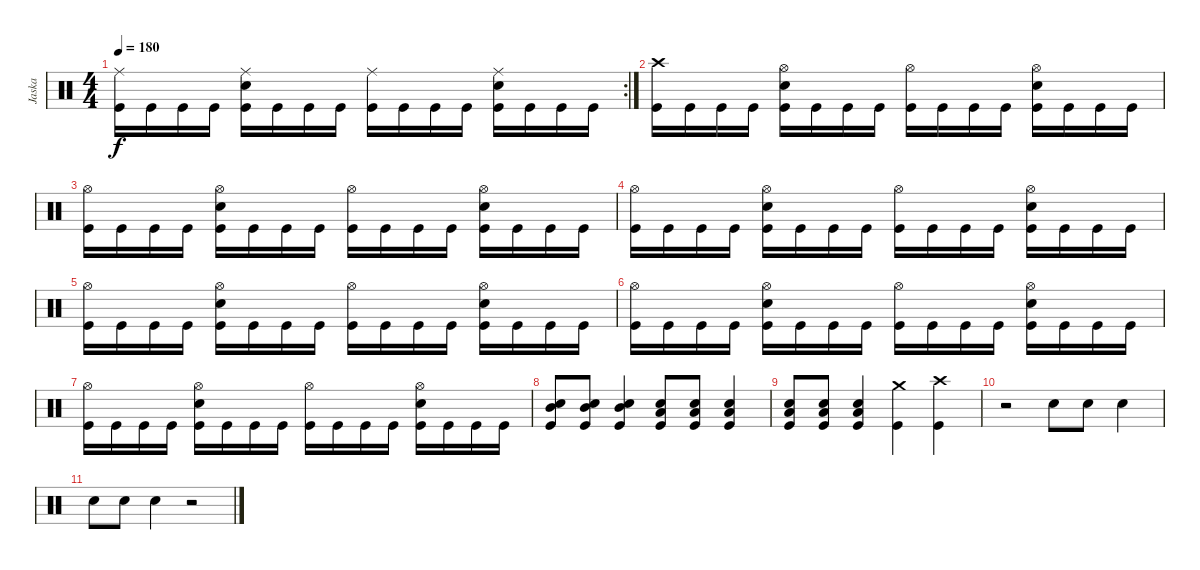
\track ("Jaska" "Jaska") {instrument percussion}
\staff {score}
\articulation defaults
\rc 2
\ts (4 4)
\tempo 180
\clef neutral
\ks c
("Ride (middle)" "Kick (hit)").16{dy f} "Kick (hit)".16 "Kick (hit)".16 "Kick (hit)".16 ("Ride (middle)" "Electric Snare (hit)" "Kick (hit)").16 "Kick (hit)".16 "Kick (hit)".16 "Kick (hit)".16 ("Ride (middle)" "Kick (hit)").16 "Kick (hit)".16 "Kick (hit)".16 "Kick (hit)".16 ("Ride (middle)" "Electric Snare (hit)" "Kick (hit)").16 "Kick (hit)".16 "Kick (hit)".16 "Kick (hit)".16 |
("Crash high (hit)" "Kick (hit)").16 "Kick (hit)".16 "Kick (hit)".16 "Kick (hit)".16 ("Hi-Hat (open)" "Electric Snare (hit)" "Kick (hit)").16 "Kick (hit)".16 "Kick (hit)".16 "Kick (hit)".16 ("Hi-Hat (open)" "Kick (hit)").16 "Kick (hit)".16 "Kick (hit)".16 "Kick (hit)".16 ("Hi-Hat (open)" "Electric Snare (hit)" "Kick (hit)").16 "Kick (hit)".16 "Kick (hit)".16 "Kick (hit)".16 |
("Hi-Hat (open)" "Kick (hit)").16 "Kick (hit)".16 "Kick (hit)".16 "Kick (hit)".16 ("Hi-Hat (open)" "Electric Snare (hit)" "Kick (hit)").16 "Kick (hit)".16 "Kick (hit)".16 "Kick (hit)".16 ("Hi-Hat (open)" "Kick (hit)").16 "Kick (hit)".16 "Kick (hit)".16 "Kick (hit)".16 ("Hi-Hat (open)" "Electric Snare (hit)" "Kick (hit)").16 "Kick (hit)".16 "Kick (hit)".16 "Kick (hit)".16 |
("Hi-Hat (open)" "Kick (hit)").16 "Kick (hit)".16 "Kick (hit)".16 "Kick (hit)".16 ("Hi-Hat (open)" "Electric Snare (hit)" "Kick (hit)").16 "Kick (hit)".16 "Kick (hit)".16 "Kick (hit)".16 ("Hi-Hat (open)" "Kick (hit)").16 "Kick (hit)".16 "Kick (hit)".16 "Kick (hit)".16 ("Hi-Hat (open)" "Electric Snare (hit)" "Kick (hit)").16 "Kick (hit)".16 "Kick (hit)".16 "Kick (hit)".16 |
("Hi-Hat (open)" "Kick (hit)").16 "Kick (hit)".16 "Kick (hit)".16 "Kick (hit)".16 ("Hi-Hat (open)" "Electric Snare (hit)" "Kick (hit)").16 "Kick (hit)".16 "Kick (hit)".16 "Kick (hit)".16 ("Hi-Hat (open)" "Kick (hit)").16 "Kick (hit)".16 "Kick (hit)".16 "Kick (hit)".16 ("Hi-Hat (open)" "Electric Snare (hit)" "Kick (hit)").16 "Kick (hit)".16 "Kick (hit)".16 "Kick (hit)".16 |
("Hi-Hat (open)" "Kick (hit)").16 "Kick (hit)".16 "Kick (hit)".16 "Kick (hit)".16 ("Hi-Hat (open)" "Electric Snare (hit)" "Kick (hit)").16 "Kick (hit)".16 "Kick (hit)".16 "Kick (hit)".16 ("Hi-Hat (open)" "Kick (hit)").16 "Kick (hit)".16 "Kick (hit)".16 "Kick (hit)".16 ("Hi-Hat (open)" "Electric Snare (hit)" "Kick (hit)").16 "Kick (hit)".16 "Kick (hit)".16 "Kick (hit)".16 |
("Hi-Hat (open)" "Kick (hit)").16 "Kick (hit)".16 "Kick (hit)".16 "Kick (hit)".16 ("Hi-Hat (open)" "Electric Snare (hit)" "Kick (hit)").16 "Kick (hit)".16 "Kick (hit)".16 "Kick (hit)".16 ("Hi-Hat (open)" "Kick (hit)").16 "Kick (hit)".16 "Kick (hit)".16 "Kick (hit)".16 ("Hi-Hat (open)" "Electric Snare (hit)" "Kick (hit)").16 "Kick (hit)".16 "Kick (hit)".16 "Kick (hit)".16 |
("Electric Snare (hit)" "Mid Tom (hit)" "Kick (hit)").8 ("Electric Snare (hit)" "Mid Tom (hit)" "Kick (hit)").8 ("Electric Snare (hit)" "Mid Tom (hit)" "Kick (hit)").4 ("Electric Snare (hit)" "Low Tom (hit)" "Kick (hit)").8 ("Electric Snare (hit)" "Low Tom (hit)" "Kick (hit)").8 ("Electric Snare (hit)" "Low Tom (hit)" "Kick (hit)").4 |
("Electric Snare (hit)" "Low Floor Tom (hit)" "Kick (hit)").8 ("Electric Snare (hit)" "Low Floor Tom (hit)" "Kick (hit)").8 ("Electric Snare (hit)" "Low Floor Tom (hit)" "Kick (hit)").4 ("Crash medium (hit)" "Kick (hit)").4 ("Crash high (hit)" "Kick (hit)").4 |
r.2 "Electric Snare (hit)".8 "Electric Snare (hit)".8 "Electric Snare (hit)".4 |
"Electric Snare (hit)".8 "Electric Snare (hit)".8 "Electric Snare (hit)".4 r.2
